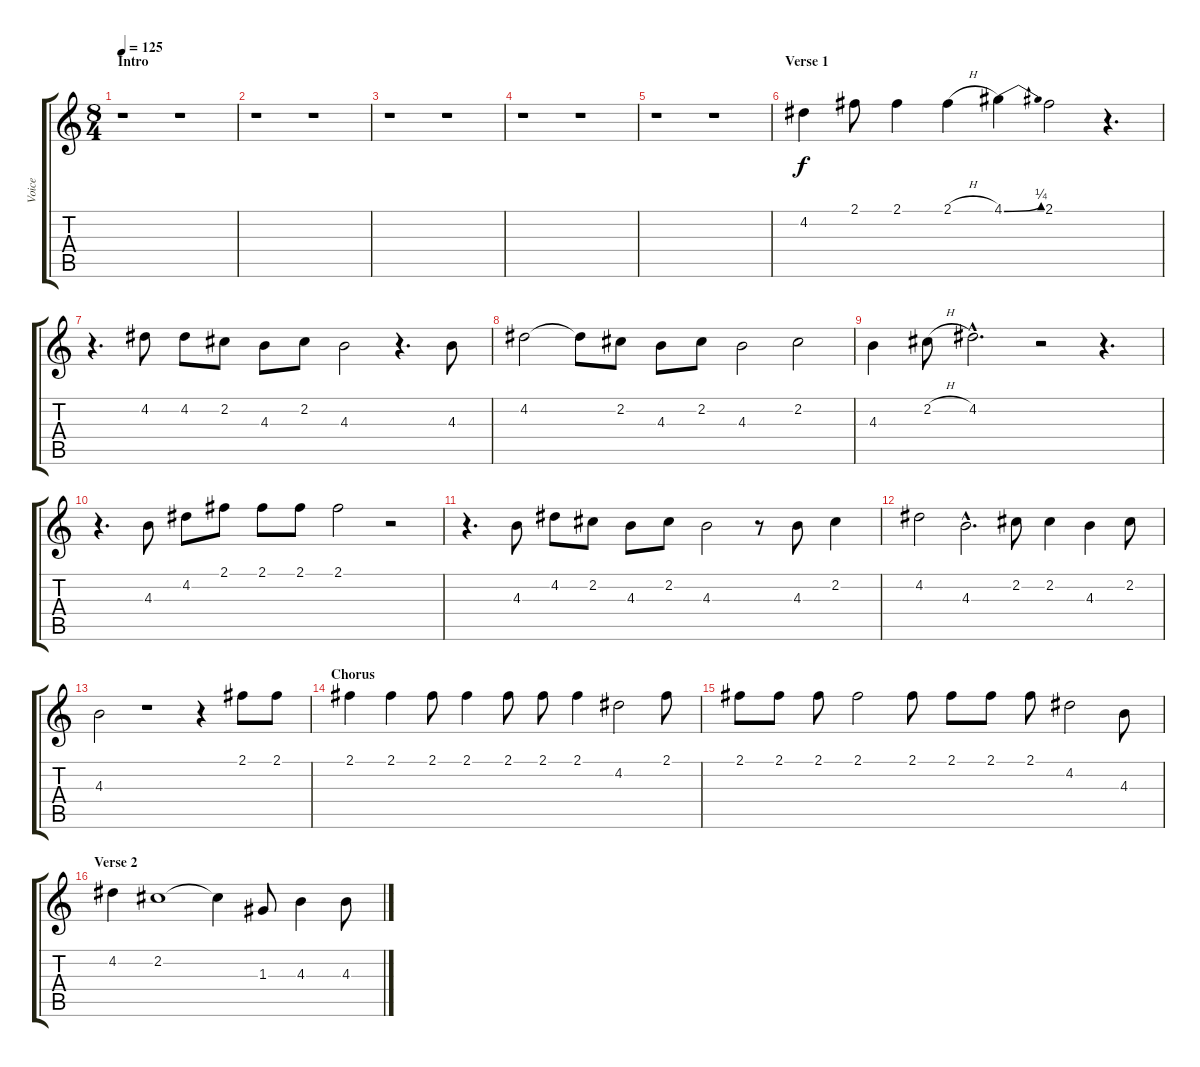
\track ("Voice" "Voice") {instrument distortionguitar}
\staff {score tabs}
\tuning (E4 B3 G3 D3 A2 E2) {hide}
\ts (8 4)
\section ("" "Intro")
\tempo 125
\clef g2
\ks c
r.1{dy f instrument distortionguitar} r.1 |
r.1 r.1 |
r.1 r.1 |
r.1 r.1 |
r.1 r.1 |
\section ("" "Verse 1")
4.2.4 2.1.8 2.1.4 2.1{h}.4 4.1{be (bend 0 0 60 1)}.4 2.1.2 r.4{d} |
r.4{d} 4.2.8 4.2.8 2.2.8 4.3.8 2.2.8 4.3.2 r.4{d} 4.3.8 |
4.2.2 4.2{t}.8 2.2.8 4.3.8 2.2.8 4.3.2 2.2.2 |
4.3.4 2.2{h}.8 4.2{hac}.2{d} r.2 r.4{d} |
r.4{d} 4.3.8 4.2.8 2.1.8 2.1.8 2.1.8 2.1.2 r.2 |
r.4{d} 4.3.8 4.2.8 2.2.8 4.3.8 2.2.8 4.3.2 r.8 4.3.8 2.2.4 |
4.2.2 4.3{hac}.2{d} 2.2.8 2.2.4 4.3.4 2.2.8 |
4.3.2 r.1 r.4 2.1.8 2.1.8 |
\section ("" "Chorus")
2.1.4 2.1.4 2.1.8 2.1.4 2.1.8 2.1.8 2.1.4 4.2.2 2.1.8 |
2.1.8 2.1.8 2.1.8 2.1.2 2.1.8 2.1.8 2.1.8 2.1.8 4.2.2 4.3.8 |
\section ("" "Verse 2")
4.2.4 2.2.1 2.2{t}.4 1.3.8 4.3.4 4.3.8
